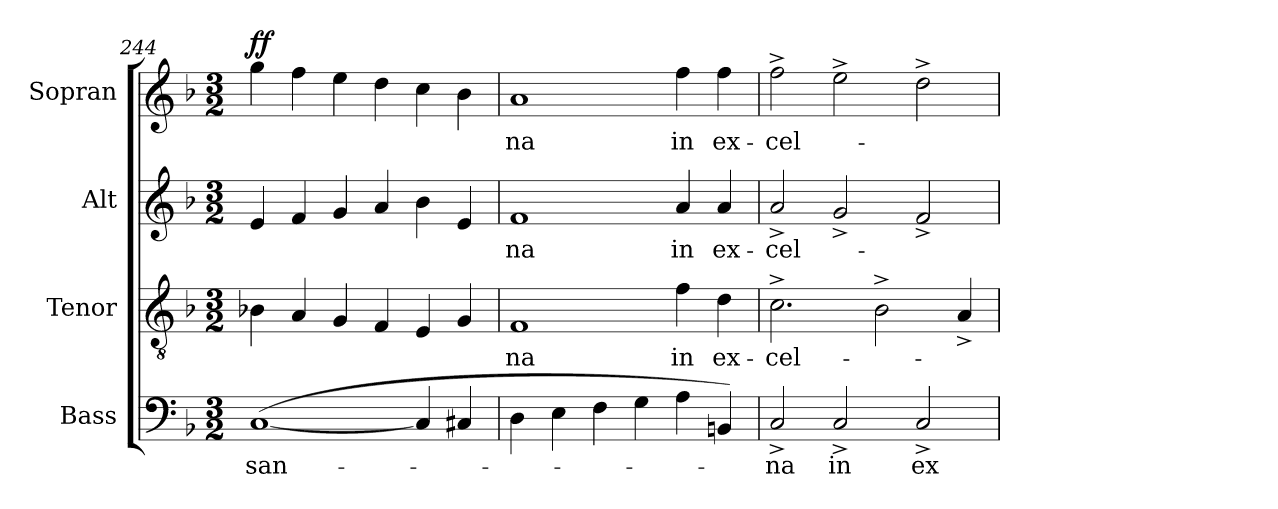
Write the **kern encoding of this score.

**kern	**text	**kern	**text	**kern	**text	**kern	**text	**dynam
*part4	*part4	*part3	*part3	*part2	*part2	*part1	*part1	*part1
*staff4	*staff4	*staff3	*staff3	*staff2	*staff2	*staff1	*staff1	*staff1
*I"Bass	*	*I"Tenor	*	*I"Alt	*	*I"Sopran	*	*
*I'B.	*	*I'T.	*	*I'A.	*	*I'S.	*	*
*clefF4	*	*clefGv2	*	*clefG2	*	*clefG2	*	*
*k[b-]	*	*k[b-]	*	*k[b-]	*	*k[b-]	*	*
*F:	*	*F:	*	*F:	*	*F:	*	*
*M3/2	*	*M3/2	*	*M3/2	*	*M3/2	*	*
=244	=244	=244	=244	=244	=244	=244	=244	=244
!	!LO:LY:b	!	!	!	!	!	!	!LO:DY:a
(>[1C	-san-	4B-X\	.	4e/	.	4gg\	.	ff
.	.	4A/	.	4f/	.	4ff\	.	.
.	.	4G/	.	4g/	.	4ee\	.	.
.	.	4F/	.	4a/	.	4dd\	.	.
4C/]	.	4E/	.	4b-\	.	4cc\	.	.
4C#X/	.	4G/	.	4e/	.	4b-\	.	.
=245	=245	=245	=245	=245	=245	=245	=245	=245
!	!	!	!LO:LY:b	!	!LO:LY:b	!	!LO:LY:b	!
4D\	.	1F	-na	1f	-na	1a	-na	.
4E\	.	.	.	.	.	.	.	.
4F\	.	.	.	.	.	.	.	.
4G\	.	.	.	.	.	.	.	.
!	!	!	!LO:LY:b	!	!LO:LY:b	!	!LO:LY:b	!
4A\	.	4f\	in	4a/	in	4ff\	in	.
!	!	!	!LO:LY:b	!	!LO:LY:b	!	!LO:LY:b	!
4BBn/)	.	4d\	ex-	4a/	ex-	4ff\	ex-	.
=246	=246	=246	=246	=246	=246	=246	=246	=246
!	!LO:LY:b	!	!LO:LY:b	!	!LO:LY:b	!	!LO:LY:b	!
2C^>/	-na	2.c^>\	-cel-	2a^>/	-cel-	2ff^>\	-cel-	.
!	!LO:LY:b	!	!	!	!	!	!	!
2C^>/	in	.	.	2g^>/	.	2ee^>\	.	.
.	.	2B-^>\	.	.	.	.	.	.
!	!LO:LY:b	!	!	!	!	!	!	!
2C^>/	ex-	.	.	2f^>/	.	2dd^>\	.	.
.	.	4A^>/	.	.	.	.	.	.
=	=	=	=	=	=	=	=	=
*-	*-	*-	*-	*-	*-	*-	*-	*-
